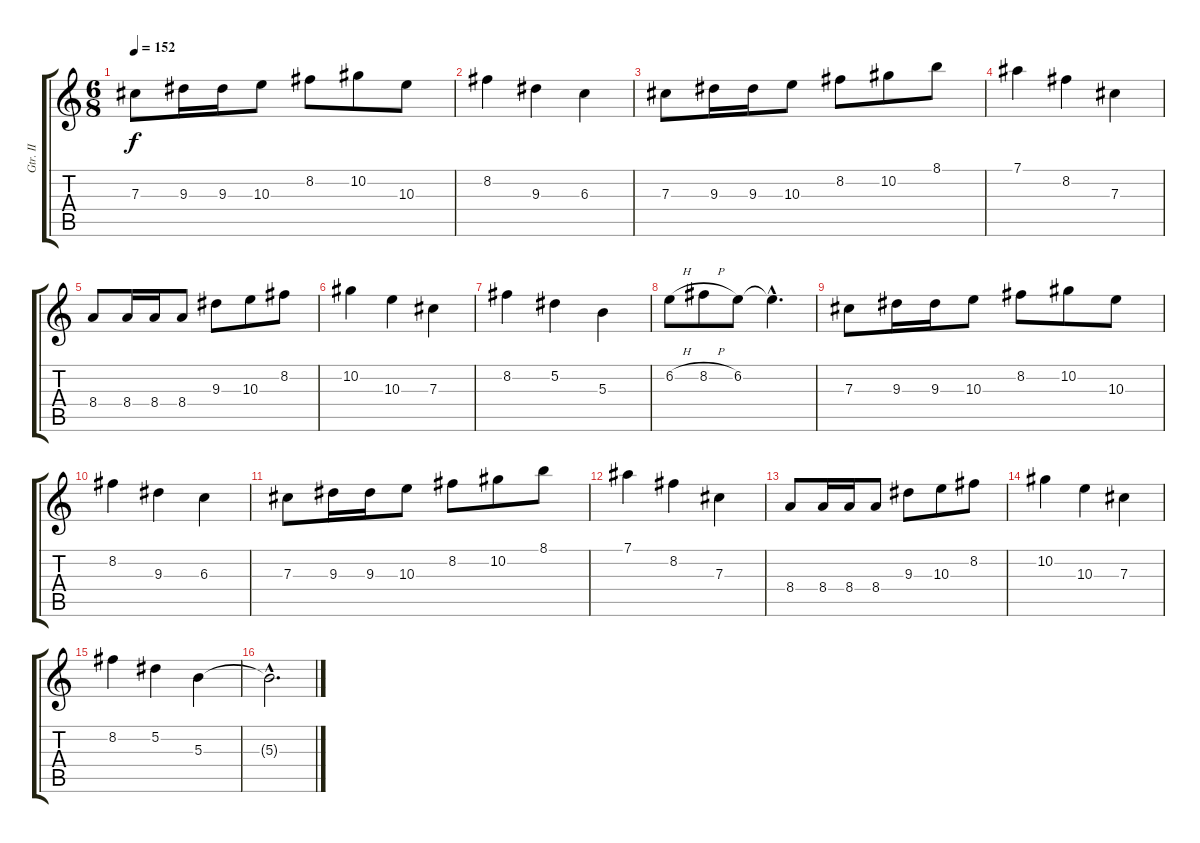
\track ("Gtr. II" "Gtr. II") {instrument distortionguitar}
\staff {score tabs}
\tuning (Eb4 Bb3 Gb3 Db3 Ab2 Eb2) {hide}
\ts (6 8)
\tempo 152
\clef g2
\ks c
7.3.8{dy f} 9.3.16 9.3.16 10.3.8 8.2.8 10.2.8 10.3.8 |
8.2.4 9.3.4 6.3.4 |
7.3.8 9.3.16 9.3.16 10.3.8 8.2.8 10.2.8 8.1.8 |
7.1.4 8.2.4 7.3.4 |
8.4.8 8.4.16 8.4.16 8.4.8 9.3.8 10.3.8 8.2.8 |
10.2.4 10.3.4 7.3.4 |
8.2.4 5.2.4 5.3.4 |
6.2{h}.8 8.2{h}.8 6.2.8 6.2{hac t}.4{d} |
7.3.8 9.3.16 9.3.16 10.3.8 8.2.8 10.2.8 10.3.8 |
8.2.4 9.3.4 6.3.4 |
7.3.8 9.3.16 9.3.16 10.3.8 8.2.8 10.2.8 8.1.8 |
7.1.4 8.2.4 7.3.4 |
8.4.8 8.4.16 8.4.16 8.4.8 9.3.8 10.3.8 8.2.8 |
10.2.4 10.3.4 7.3.4 |
8.2.4 5.2.4 5.3.4 |
5.3{hac t}.2{d}
